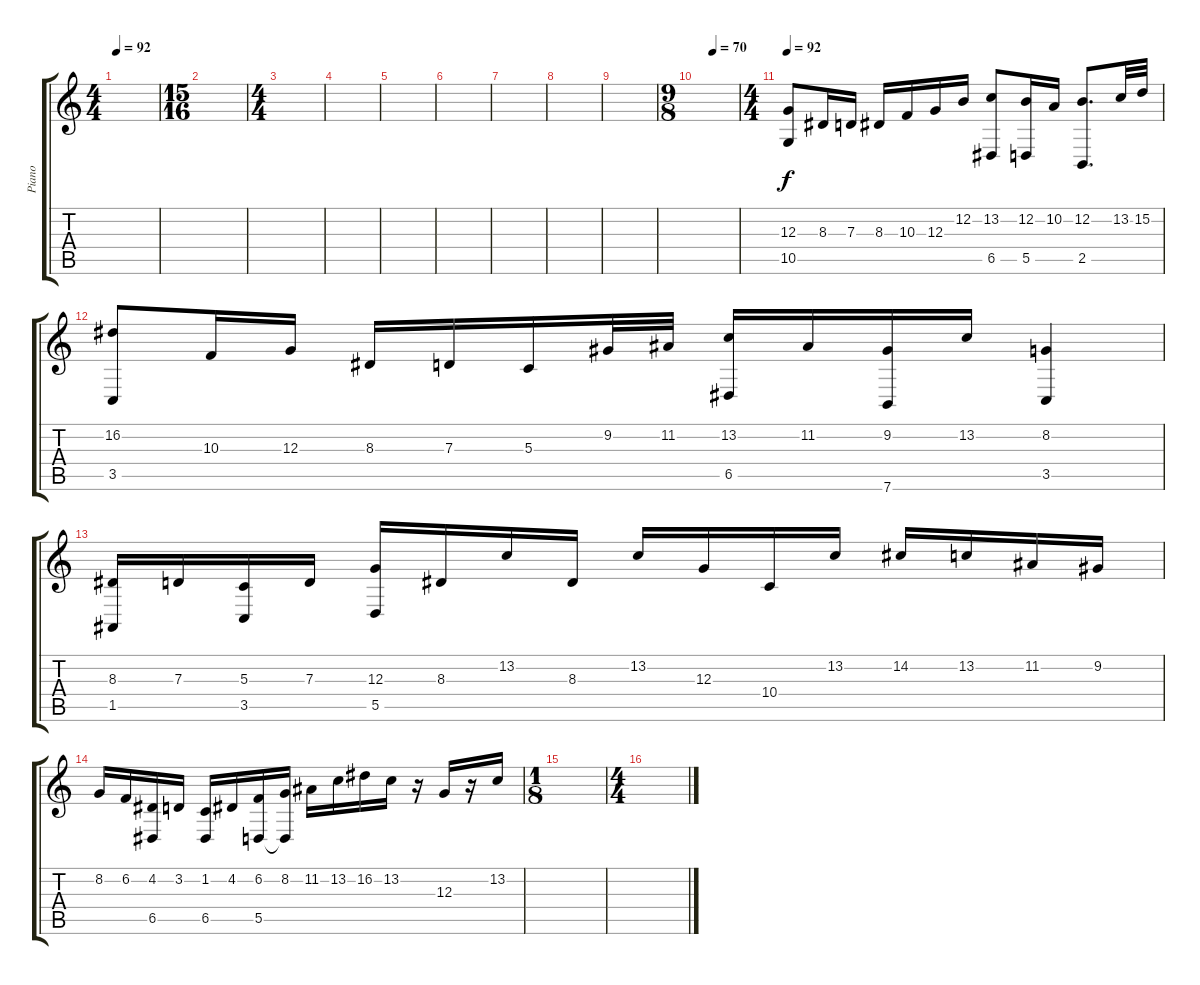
\track ("Piano" "Piano") {instrument harpsichord}
\staff {score tabs}
\tuning (E4 B3 G3 D3 A2 E2) {hide}
\ts (4 4)
\tempo 92
\clef g2
\ks c
|
\ts (15 16)
|
\ts (4 4)
|
|
|
|
|
|
|
\ts (9 8)
\tempo (70 0.3888888888888889)
|
\ts (4 4)
\tempo 92
(12.3 10.5).8 8.3.16 7.3.16 8.3.16 10.3.16 12.3.16 12.2.16 (13.2 6.5).8 (12.2 5.5).16 10.2.16 (12.2 2.5).8{d} 13.2.32 15.2.32 |
(16.2 3.5).8 10.3.16 12.3.16 8.3.16 7.3.16 5.3.16 9.2.32 11.2.32 (13.2 6.5).16 11.2.16 (9.2 7.6).16 13.2.16 (8.2 3.5).4 |
(8.3 1.5).16 7.3.16 (5.3 3.5).16 7.3.16 (12.3 5.5).16 8.3.16 13.2.16 8.3.16 13.2.16 12.3.16 10.4.16 13.2.16 14.2.16 13.2.16 11.2.16 9.2.16 |
8.2.16 6.2.16 (4.2 6.5).16 3.2.16 (1.2 6.5).16 4.2.16 (6.2 5.5).16 (8.2 5.5{t}).16 11.2.16 13.2.16 16.2.16 13.2.16 r.16 12.3.16 r.16 13.2.16 |
\ts (1 8)
|
\ts (4 4)
